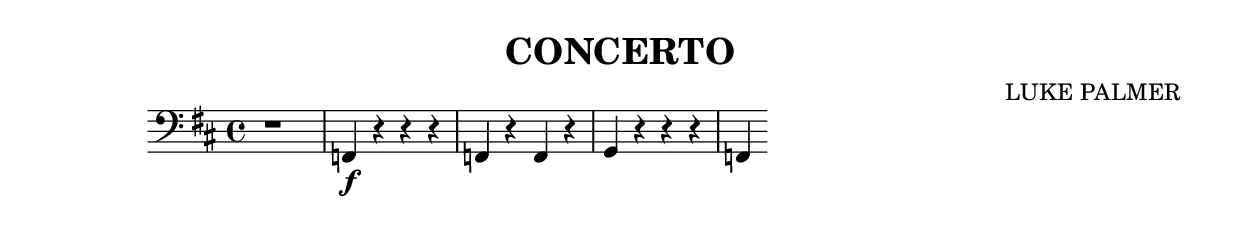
% 1
allegroMaNonTroppo = \markup {
    \bold "Allegro ma non troppo"
}

% 60
menoMosso = \markup {
    meno mosso
}

% 69, 137
andante = \markup {
    \bold "Andante"
}

% 89, 221
tempoI = \markup {
    \bold "Tempo I"
}

% 177
moderatoMaestoso = \markup {
    \bold "Moderato maestoso"
}

% 190
moderato = \markup {
    \bold "moderato"
}

simile = \markup {
	\italic "simile"
}

oneCello = \markup {
	\italic "cello solo"
}

twoCellos = \markup {
	\italic "2 cellos"
}

solo = \markup {
	\italic "solo"
}

tutti = \markup {
	\italic "tutti"
}

pizz = \markup {
	\italic "pizz."
}

arco = \markup {
	\italic "arco"
}

tuttiPizz = \markup {
	\italic "tutti pizz."
}

moltoRit = \markup {
    \italic "molto rit."
}

aTempo = \markup {
    \italic "a tempo"
}

divisi = \markup {
	\italic "div."
}


mvmtOneCello = \relative c, {
	\time 4/4
	\clef bass
	\key b \minor

	r1*6
	f4 \f r r r
	f4 r f r
	g4 r r r
	f 
}


\book {
	\header {
		composer = "LUKE PALMER"
		title = "CONCERTO"
	}

	\score {
		<<
			\context Staff = mvmtOneCello <<
				\set Staff.midiInstrument = "cello"
				\set Score.skipBars = ##t
				\mvmtOneCello
			>>
		>>
	}
}
